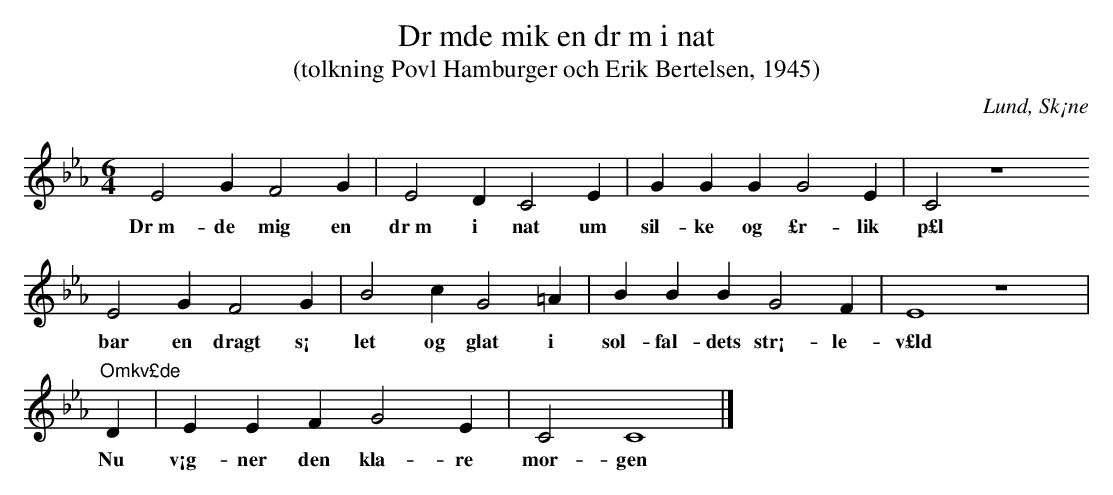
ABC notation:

X:1
T:Dr mde mik en dr m i nat
T:(tolkning Povl Hamburger och Erik Bertelsen, 1945)
O:Lund, Sk¡ne
M:6/4
L:1/4
K:Eb
E2 G F2 G | E2 D C2 E | G G G G2 E | C2 z4
w:Dr m-de mig en|dr m i nat um|sil-ke og £r-lik|p£l
E2 G F2 G | B2 c G2 =A | B B B G2 F | E4 Z |
w:bar en dragt s¡|let og glat i|sol-fal-dets str¡-le-v£ld
"Omkv£de"D | E E F G2 E | C2 C4 |]
w:Nu|v¡g-ner den kla-re| mor-gen
